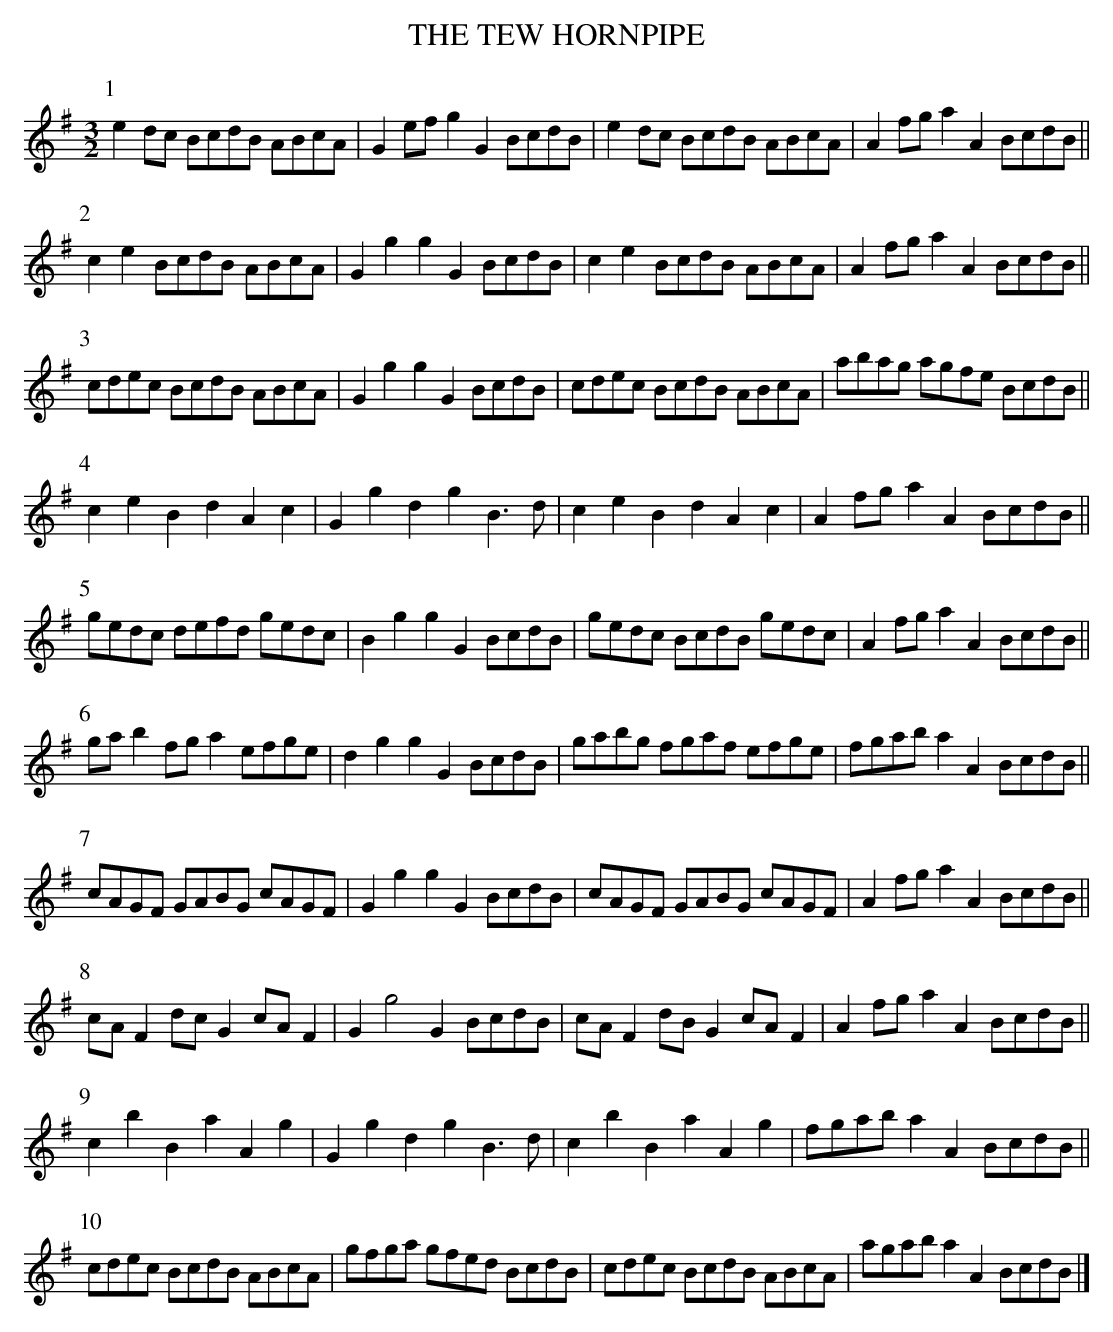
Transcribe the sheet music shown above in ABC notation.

X:1
T:THE TEW HORNPIPE
M:3/2
L:1/8
K:G
P:1
e2 dc BcdB ABcA | G2 ef g2 G2 BcdB |\
e2 dc BcdB ABcA | A2 fg a2 A2 BcdB ||
P:2
c2 e2 BcdB ABcA | G2 g2 g2 G2 BcdB |\
c2 e2 BcdB ABcA | A2 fg a2 A2 BcdB ||
P:3
cdec BcdB ABcA | G2 g2 g2 G2 BcdB |\
cdec BcdB ABcA | abag  agfe  BcdB ||
P:4
c2 e2 B2 d2 A2 c2 | G2 g2 d2 g2 B3 d |\
c2 e2 B2 d2 A2 c2 | A2 fg a2 A2 BcdB ||
P:5
gedc defd gedc | B2 g2 g2 G2 BcdB |\
gedc BcdB gedc | A2 fg a2 A2 BcdB ||
P:6
ga b2 fg a2 efge | d2 g2 g2 G2 BcdB |\
gabg  fgaf  efge | fgab  a2 A2 BcdB ||
P:7
cAGF GABG cAGF | G2 g2 g2 G2 BcdB |\
cAGF GABG cAGF | A2 fg a2 A2 BcdB ||
P:8
cA F2 dc G2 cA F2 | G2 g4    G2 BcdB |\
cA F2 dB G2 cA F2 | A2 fg a2 A2 BcdB ||
P:9
c2 b2 B2 a2 A2 g2 | G2 g2 d2 g2 B3 d |\
c2 b2 B2 a2 A2 g2 | fgab  a2 A2 BcdB ||
P:10
cdec BcdB ABcA | gfga gfed BcdB |\
cdec BcdB ABcA | agab a2 A2 BcdB |]
